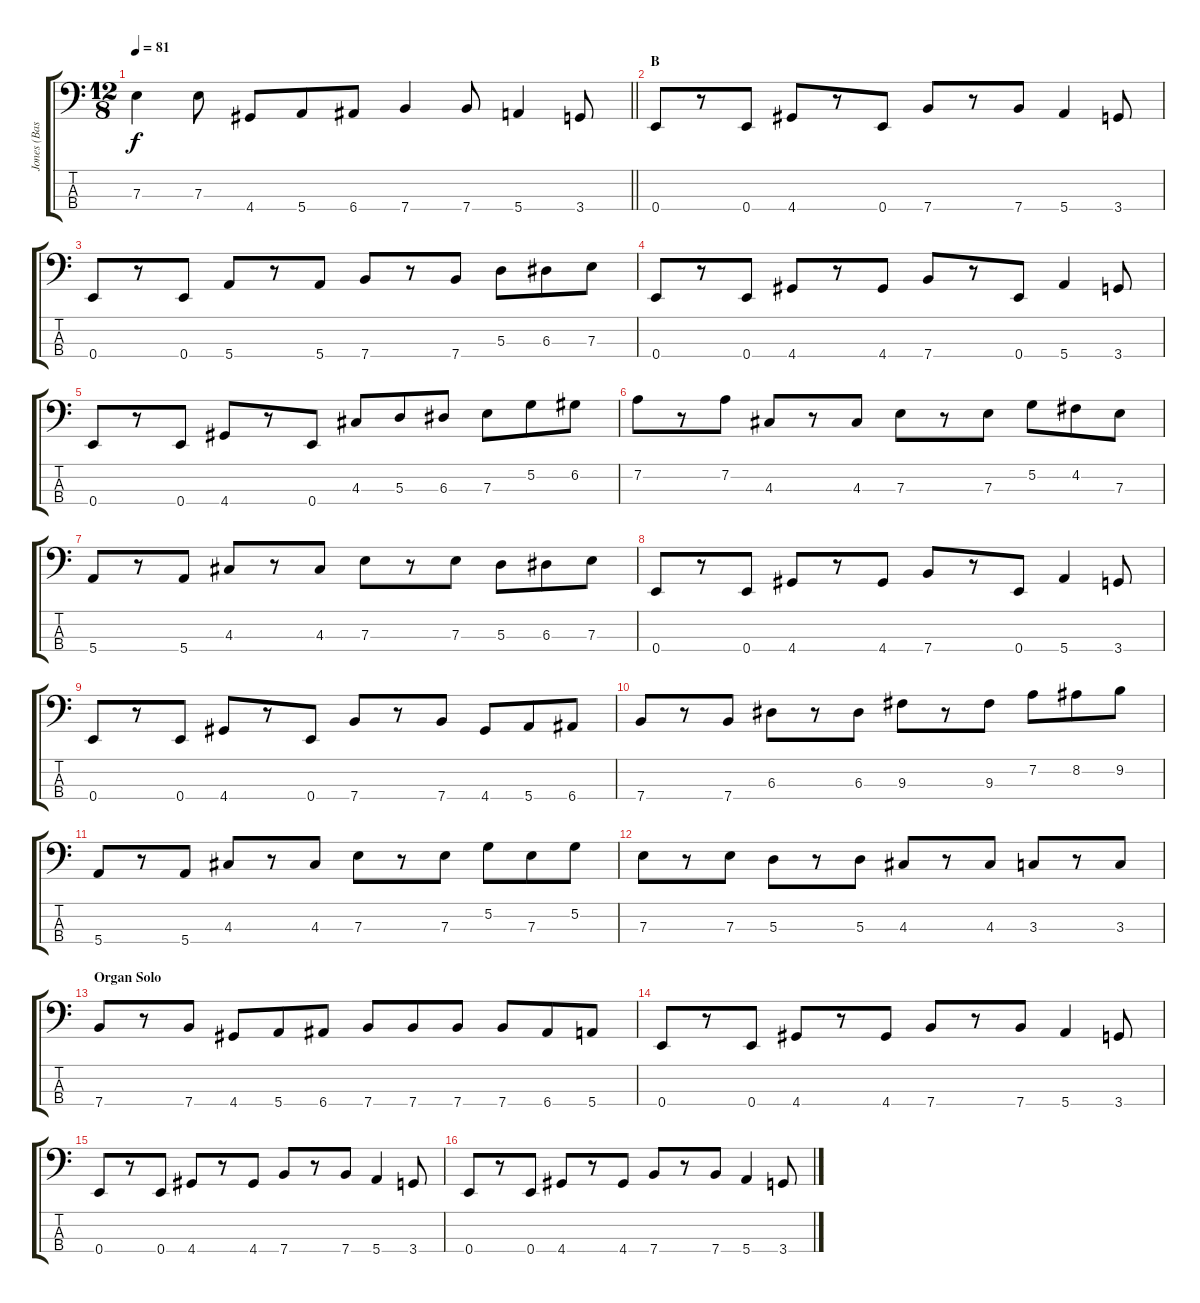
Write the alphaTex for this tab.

\track ("Jones (Bass)" "Jones (Bas") {instrument electricbassfinger}
\staff {score tabs}
\tuning (G2 D2 A1 E1) {hide}
\ts (12 8)
\tempo 81
\clef f4
\barLineRight lightlight
\ks c
7.3.4{dy f} 7.3.8 4.4.8 5.4.8 6.4.8 7.4.4 7.4.8 5.4.4 3.4.8 |
\section ("" "B")
0.4.8 r.8 0.4.8 4.4.8 r.8 0.4.8 7.4.8 r.8 7.4.8 5.4.4 3.4.8 |
0.4.8 r.8 0.4.8 5.4.8 r.8 5.4.8 7.4.8 r.8 7.4.8 5.3.8 6.3.8 7.3.8 |
0.4.8 r.8 0.4.8 4.4.8 r.8 4.4.8 7.4.8 r.8 0.4.8 5.4.4 3.4.8 |
0.4.8 r.8 0.4.8 4.4.8 r.8 0.4.8 4.3.8 5.3.8 6.3.8 7.3.8 5.2.8 6.2.8 |
7.2.8 r.8 7.2.8 4.3.8 r.8 4.3.8 7.3.8 r.8 7.3.8 5.2.8 4.2.8 7.3.8 |
5.4.8 r.8 5.4.8 4.3.8 r.8 4.3.8 7.3.8 r.8 7.3.8 5.3.8 6.3.8 7.3.8 |
0.4.8 r.8 0.4.8 4.4.8 r.8 4.4.8 7.4.8 r.8 0.4.8 5.4.4 3.4.8 |
0.4.8 r.8 0.4.8 4.4.8 r.8 0.4.8 7.4.8 r.8 7.4.8 4.4.8 5.4.8 6.4.8 |
7.4.8 r.8 7.4.8 6.3.8 r.8 6.3.8 9.3.8 r.8 9.3.8 7.2.8 8.2.8 9.2.8 |
5.4.8 r.8 5.4.8 4.3.8 r.8 4.3.8 7.3.8 r.8 7.3.8 5.2.8 7.3.8 5.2.8 |
7.3.8 r.8 7.3.8 5.3.8 r.8 5.3.8 4.3.8 r.8 4.3.8 3.3.8 r.8 3.3.8 |
\section ("" "Organ Solo")
7.4.8 r.8 7.4.8 4.4.8 5.4.8 6.4.8 7.4.8 7.4.8 7.4.8 7.4.8 6.4.8 5.4.8 |
0.4.8 r.8 0.4.8 4.4.8 r.8 4.4.8 7.4.8 r.8 7.4.8 5.4.4 3.4.8 |
0.4.8 r.8 0.4.8 4.4.8 r.8 4.4.8 7.4.8 r.8 7.4.8 5.4.4 3.4.8 |
0.4.8 r.8 0.4.8 4.4.8 r.8 4.4.8 7.4.8 r.8 7.4.8 5.4.4 3.4.8
